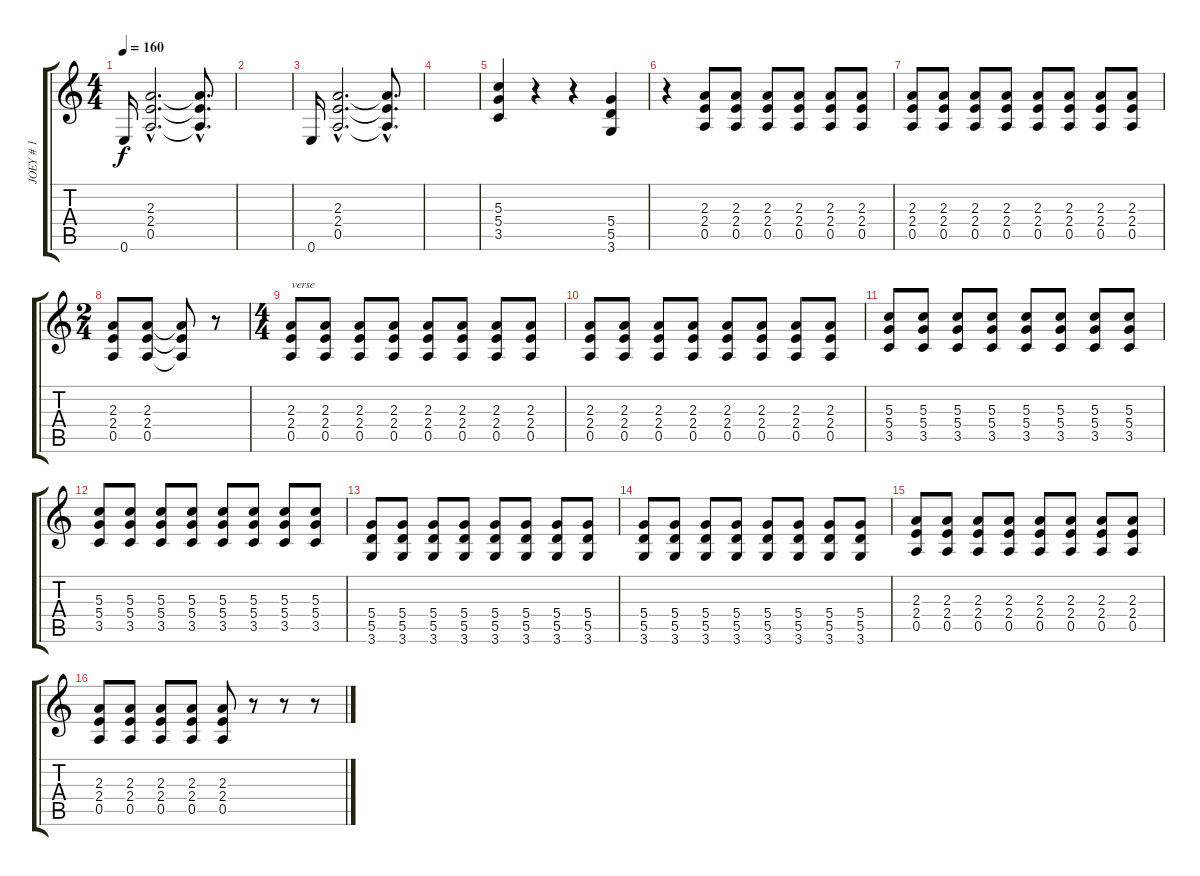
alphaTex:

\track ("JOEY # 1" "JOEY # 1") {instrument distortionguitar}
\staff {score tabs}
\tuning (E4 B3 G3 D3 A2 E2) {hide}
\ts (4 4)
\tempo 160
\clef g2
\ks c
0.6.16{dy f instrument distortionguitar} (2.3{hac} 2.4{hac} 0.5{hac}).2{d} (2.3{hac t} 2.4{hac t} 0.5{hac t}).8{d} |
|
0.6.16 (2.3{hac} 2.4{hac} 0.5{hac}).2{d} (2.3{hac t} 2.4{hac t} 0.5{hac t}).8{d} |
|
(5.3 5.4 3.5).4 r.4 r.4 (5.4 5.5 3.6).4 |
r.4 (2.3 2.4 0.5).8 (2.3 2.4 0.5).8 (2.3 2.4 0.5).8 (2.3 2.4 0.5).8 (2.3 2.4 0.5).8 (2.3 2.4 0.5).8 |
(2.3 2.4 0.5).8 (2.3 2.4 0.5).8 (2.3 2.4 0.5).8 (2.3 2.4 0.5).8 (2.3 2.4 0.5).8 (2.3 2.4 0.5).8 (2.3 2.4 0.5).8 (2.3 2.4 0.5).8 |
\ts (2 4)
(2.3 2.4 0.5).8 (2.3 2.4 0.5).8 (2.3{t} 2.4{t} 0.5{t}).8 r.8 |
\ts (4 4)
(2.3 2.4 0.5).8{txt "verse"} (2.3 2.4 0.5).8 (2.3 2.4 0.5).8 (2.3 2.4 0.5).8 (2.3 2.4 0.5).8 (2.3 2.4 0.5).8 (2.3 2.4 0.5).8 (2.3 2.4 0.5).8 |
(2.3 2.4 0.5).8 (2.3 2.4 0.5).8 (2.3 2.4 0.5).8 (2.3 2.4 0.5).8 (2.3 2.4 0.5).8 (2.3 2.4 0.5).8 (2.3 2.4 0.5).8 (2.3 2.4 0.5).8 |
(5.3 5.4 3.5).8 (5.3 5.4 3.5).8 (5.3 5.4 3.5).8 (5.3 5.4 3.5).8 (5.3 5.4 3.5).8 (5.3 5.4 3.5).8 (5.3 5.4 3.5).8 (5.3 5.4 3.5).8 |
(5.3 5.4 3.5).8 (5.3 5.4 3.5).8 (5.3 5.4 3.5).8 (5.3 5.4 3.5).8 (5.3 5.4 3.5).8 (5.3 5.4 3.5).8 (5.3 5.4 3.5).8 (5.3 5.4 3.5).8 |
(5.4 5.5 3.6).8 (5.4 5.5 3.6).8 (5.4 5.5 3.6).8 (5.4 5.5 3.6).8 (5.4 5.5 3.6).8 (5.4 5.5 3.6).8 (5.4 5.5 3.6).8 (5.4 5.5 3.6).8 |
(5.4 5.5 3.6).8 (5.4 5.5 3.6).8 (5.4 5.5 3.6).8 (5.4 5.5 3.6).8 (5.4 5.5 3.6).8 (5.4 5.5 3.6).8 (5.4 5.5 3.6).8 (5.4 5.5 3.6).8 |
(2.3 2.4 0.5).8 (2.3 2.4 0.5).8 (2.3 2.4 0.5).8 (2.3 2.4 0.5).8 (2.3 2.4 0.5).8 (2.3 2.4 0.5).8 (2.3 2.4 0.5).8 (2.3 2.4 0.5).8 |
(2.3 2.4 0.5).8 (2.3 2.4 0.5).8 (2.3 2.4 0.5).8 (2.3 2.4 0.5).8 (2.3 2.4 0.5).8 r.8 r.8 r.8
